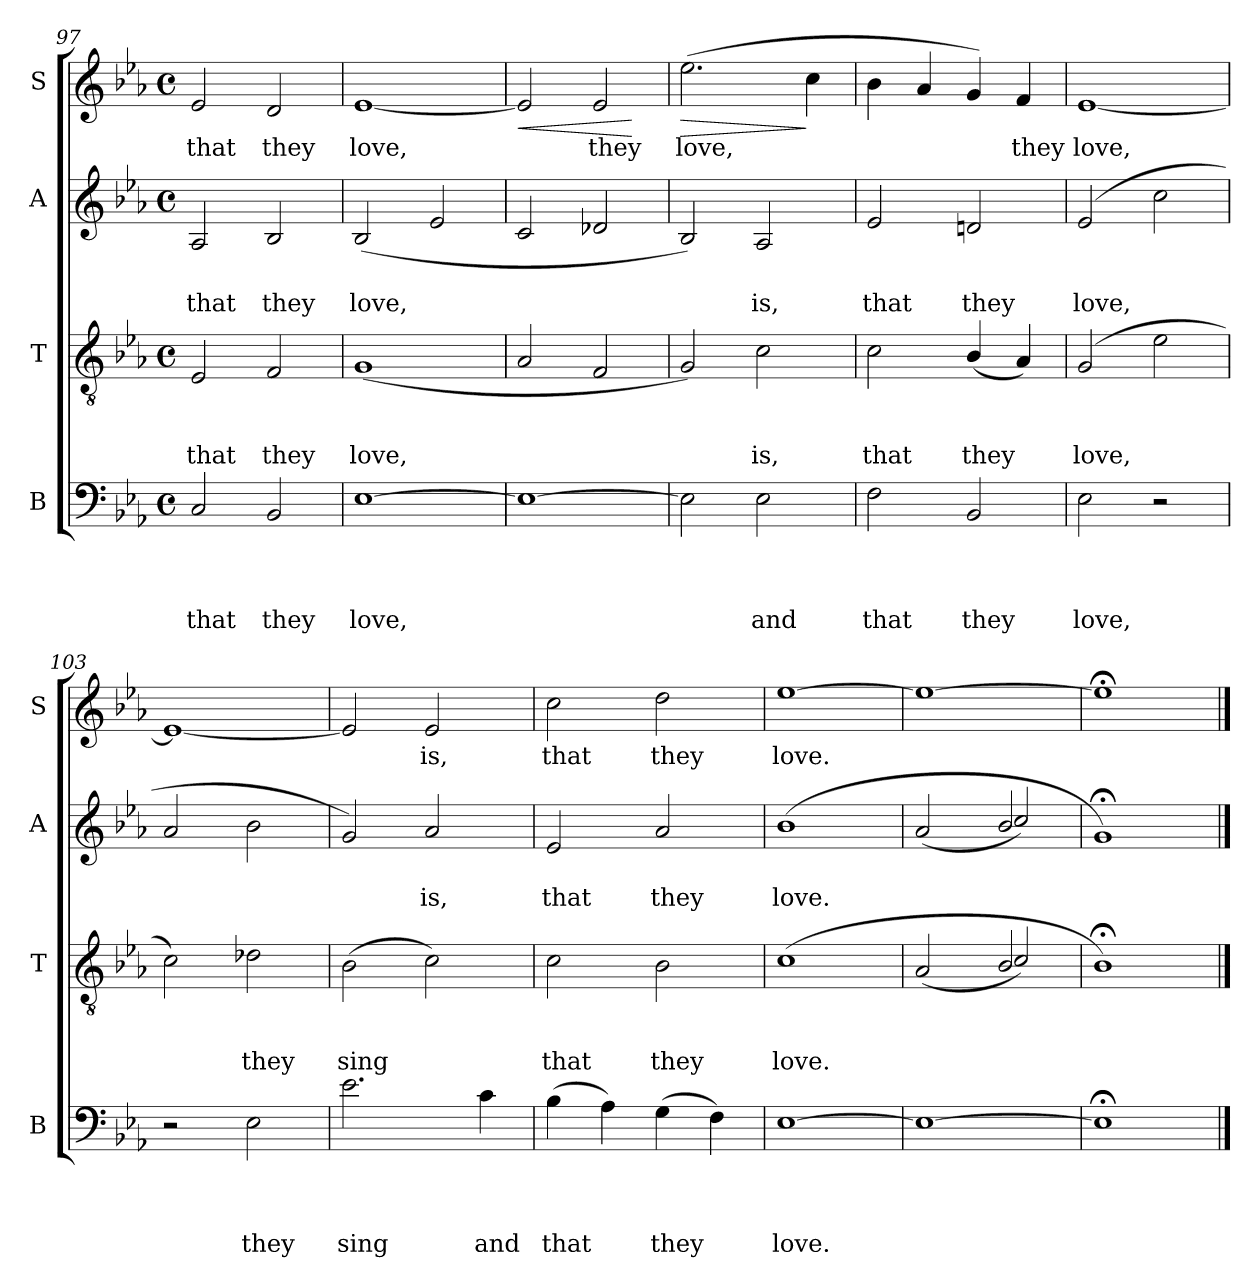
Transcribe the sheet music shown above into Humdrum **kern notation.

**kern	**text	**text	**text	**text	**kern	**text	**text	**text	**kern	**text	**text	**kern	**text	**dynam
*part4	*part4	*part4	*part4	*part4	*part3	*part3	*part3	*part3	*part2	*part2	*part2	*part1	*part1	*part1
*staff4	*staff4	*staff4	*staff4	*staff4	*staff3	*staff3	*staff3	*staff3	*staff2	*staff2	*staff2	*staff1	*staff1	*staff1
*I"B	*	*	*	*	*I"T	*	*	*	*I"A	*	*	*I"S	*	*
*I'B	*	*	*	*	*I'T	*	*	*	*I'A	*	*	*I'S	*	*
*clefF4	*	*	*	*	*clefGv2	*	*	*	*clefG2	*	*	*clefG2	*	*
*k[b-e-a-]	*	*	*	*	*k[b-e-a-]	*	*	*	*k[b-e-a-]	*	*	*k[b-e-a-]	*	*
*E-:	*	*	*	*	*E-:	*	*	*	*E-:	*	*	*E-:	*	*
*M4/4	*	*	*	*	*M4/4	*	*	*	*M4/4	*	*	*M4/4	*	*
*met(c)	*	*	*	*	*met(c)	*	*	*	*met(c)	*	*	*met(c)	*	*
=97	=97	=97	=97	=97	=97	=97	=97	=97	=97	=97	=97	=97	=97	=97
!	!	!	!	!LO:LY:b	!	!	!	!LO:LY:b	!	!	!LO:LY:b	!	!LO:LY:b	!
2C/	.	.	.	that	2E-/	.	.	that	2A-/	.	that	2e-/	that	.
!	!	!	!	!LO:LY:b	!	!	!	!LO:LY:b	!	!	!LO:LY:b	!	!LO:LY:b	!
2BB-/	.	.	.	they	2F/	.	.	they	2B-/	.	they	2d/	they	.
=98	=98	=98	=98	=98	=98	=98	=98	=98	=98	=98	=98	=98	=98	=98
!	!	!	!	!LO:LY:b	!	!	!	!LO:LY:b	!	!	!LO:LY:b	!	!LO:LY:b	!
[>1E-	.	.	.	love,	(<1G	.	.	love,	(<2B-/	.	love,	[<1e-	love,	.
.	.	.	.	.	.	.	.	.	2e-/	.	.	.	.	.
=99	=99	=99	=99	=99	=99	=99	=99	=99	=99	=99	=99	=99	=99	=99
!	!	!	!	!	!	!	!	!	!	!	!	!	!	!LO:HP:b
1E-_	.	.	.	.	2A-/	.	.	.	2c/	.	.	2e-/]	.	<
!	!	!	!	!	!	!	!	!	!	!	!	!	!LO:LY:b	!
.	.	.	.	.	2F/	.	.	.	2d-X/	.	.	2e-/	they	.
.	.	.	.	.	.	.	.	.	.	.	.	.	.	[
!!LO:LB:g=z
=100	=100	=100	=100	=100	=100	=100	=100	=100	=100	=100	=100	=100	=100	=100
!	!	!	!	!	!	!	!	!	!	!	!	!	!LO:LY:b	!LO:HP:b
2E-\]	.	.	.	.	2G/)	.	.	.	2B-/)	.	.	(>2.ee-\	love,	>
!	!	!	!	!LO:LY:b	!	!	!	!LO:LY:b	!	!	!LO:LY:b	!	!	!
2E-\	.	.	.	and	2c\	.	.	is,	2A-/	.	is,	.	.	.
.	.	.	.	.	.	.	.	.	.	.	.	4cc\	.	]
=101	=101	=101	=101	=101	=101	=101	=101	=101	=101	=101	=101	=101	=101	=101
!	!	!	!	!LO:LY:b	!	!	!	!LO:LY:b	!	!	!LO:LY:b	!	!	!
2F\	.	.	.	that	2c\	.	.	that	2e-/	.	that	4b-\	.	.
.	.	.	.	.	.	.	.	.	.	.	.	4a-/	.	.
!	!	!	!	!LO:LY:b	!	!	!	!LO:LY:b	!	!	!LO:LY:b	!	!	!
2BB-/	.	.	.	they	(<4B-/	.	.	they	2dn/	.	they	4g/)	.	.
!	!	!	!	!	!	!	!	!	!	!	!	!	!LO:LY:b	!
.	.	.	.	.	4A-/)	.	.	.	.	.	.	4f/	they	.
=102	=102	=102	=102	=102	=102	=102	=102	=102	=102	=102	=102	=102	=102	=102
!	!	!	!	!LO:LY:b	!	!	!	!LO:LY:b	!	!	!LO:LY:b	!	!LO:LY:b	!
2E-\	.	.	.	love,	(2G/	.	.	love,	(2e-/	.	love,	[<1e-	love,	.
2r	.	.	.	.	2e-\	.	.	.	2cc\	.	.	.	.	.
=103	=103	=103	=103	=103	=103	=103	=103	=103	=103	=103	=103	=103	=103	=103
2r	.	.	.	.	2c\)	.	.	.	2a-/	.	.	1e-_	.	.
!	!	!	!	!LO:LY:b	!	!	!	!LO:LY:b	!	!	!	!	!	!
2E-\	.	.	.	they	2d-X\	.	.	they	2b-\	.	.	.	.	.
=104	=104	=104	=104	=104	=104	=104	=104	=104	=104	=104	=104	=104	=104	=104
!	!	!	!	!LO:LY:b	!	!	!	!LO:LY:b	!	!	!	!	!	!
2.e-\	.	.	.	sing	(>2B-\	.	.	sing	2g/)	.	.	2e-/]	.	.
!	!	!	!	!	!	!	!	!	!	!	!LO:LY:b	!	!LO:LY:b	!
.	.	.	.	.	2c\)	.	.	.	2a-/	.	is,	2e-/	is,	.
!	!	!	!	!LO:LY:b	!	!	!	!	!	!	!	!	!	!
4c\	.	.	.	and	.	.	.	.	.	.	.	.	.	.
=105	=105	=105	=105	=105	=105	=105	=105	=105	=105	=105	=105	=105	=105	=105
!	!	!	!	!LO:LY:b	!	!	!	!LO:LY:b	!	!	!LO:LY:b	!	!LO:LY:b	!
(>4B-\	.	.	.	that	2c\	.	.	that	2e-/	.	that	2cc\	that	.
4A-\)	.	.	.	.	.	.	.	.	.	.	.	.	.	.
!	!	!	!	!LO:LY:b	!	!	!	!LO:LY:b	!	!	!LO:LY:b	!	!LO:LY:b	!
(>4G\	.	.	.	they	2B-\	.	.	they	2a-/	.	they	2dd\	they	.
4F\)	.	.	.	.	.	.	.	.	.	.	.	.	.	.
=106	=106	=106	=106	=106	=106	=106	=106	=106	=106	=106	=106	=106	=106	=106
!	!	!	!	!LO:LY:b	!	!	!	!LO:LY:b	!	!	!LO:LY:b	!	!LO:LY:b	!
[>1E-	.	.	.	love.	(<1c	.	.	love.	(<1b-	.	love.	[>1ee-	love.	.
=107	=107	=107	=107	=107	=107	=107	=107	=107	=107	=107	=107	=107	=107	=107
*	*	*	*	*	*^	*	*	*	*^	*	*	*	*	*
1E-_	.	.	.	.	(2A-/	2ryy	.	.	.	(2a-/	2ryy	.	.	1ee-_	.	.
.	.	.	.	.	2B->/	2c/)	.	.	.	2b->/	2cc/)	.	.	.	.	.
*	*	*	*	*	*v	*v	*	*	*	*	*	*	*	*	*	*
*	*	*	*	*	*	*	*	*	*v	*v	*	*	*	*	*
=108	=108	=108	=108	=108	=108	=108	=108	=108	=108	=108	=108	=108	=108	=108
1E-;<]	.	.	.	.	1B-;<)	.	.	.	1g;)	.	.	1ee-;<]	.	.
==	==	==	==	==	==	==	==	==	==	==	==	==	==	==
*-	*-	*-	*-	*-	*-	*-	*-	*-	*-	*-	*-	*-	*-	*-
